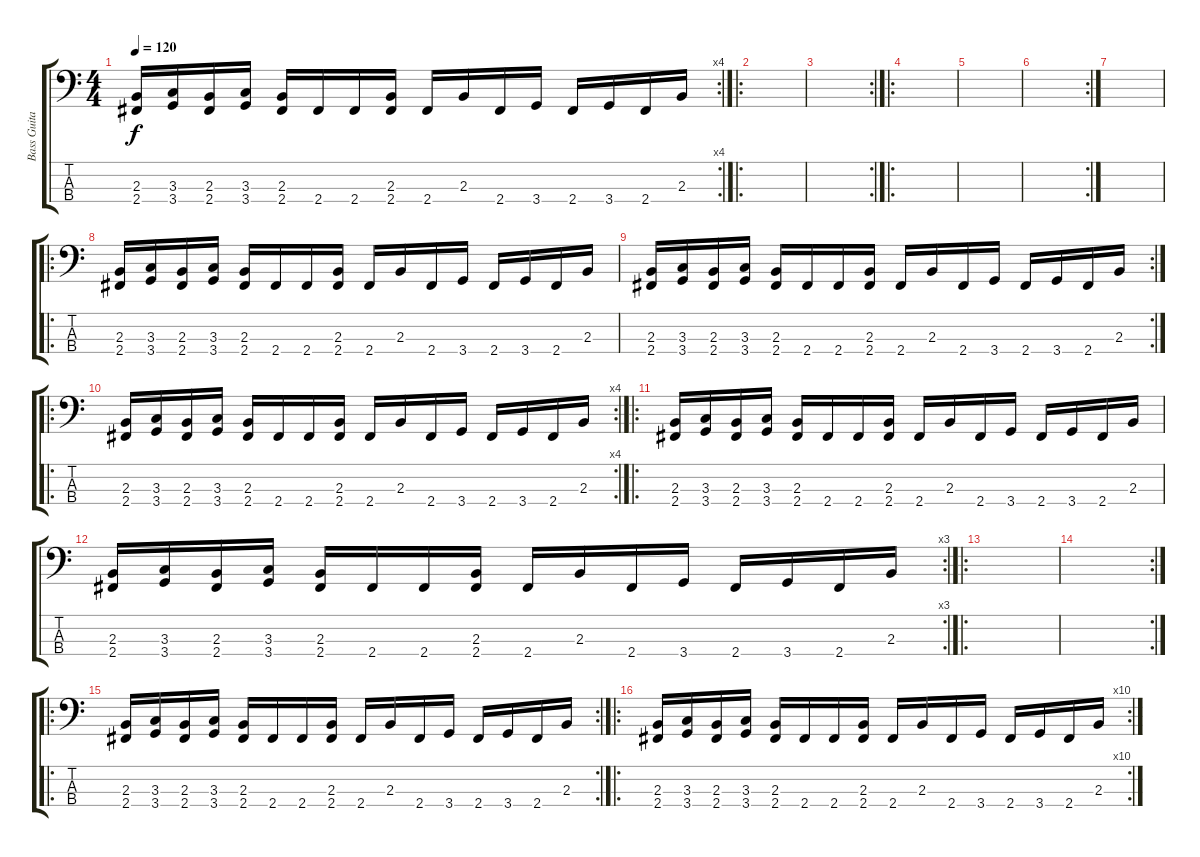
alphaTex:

\track ("Bass Guitar" "Bass Guita") {instrument electricbassfinger}
\staff {score tabs}
\tuning (G2 D2 A1 E1) {hide}
\rc 4
\ts (4 4)
\tempo 120
\clef f4
\ks c
(2.3 2.4).16{dy f} (3.3 3.4).16 (2.3 2.4).16 (3.3 3.4).16 (2.3 2.4).16 2.4.16 2.4.16 (2.3 2.4).16 2.4.16 2.3.16 2.4.16 3.4.16 2.4.16 3.4.16 2.4.16 2.3.16 |
\ro
|
\rc 2
|
\ro
|
|
\rc 2
|
|
\ro
(2.3 2.4).16 (3.3 3.4).16 (2.3 2.4).16 (3.3 3.4).16 (2.3 2.4).16 2.4.16 2.4.16 (2.3 2.4).16 2.4.16 2.3.16 2.4.16 3.4.16 2.4.16 3.4.16 2.4.16 2.3.16 |
\rc 2
(2.3 2.4).16 (3.3 3.4).16 (2.3 2.4).16 (3.3 3.4).16 (2.3 2.4).16 2.4.16 2.4.16 (2.3 2.4).16 2.4.16 2.3.16 2.4.16 3.4.16 2.4.16 3.4.16 2.4.16 2.3.16 |
\ro
\rc 4
(2.3 2.4).16 (3.3 3.4).16 (2.3 2.4).16 (3.3 3.4).16 (2.3 2.4).16 2.4.16 2.4.16 (2.3 2.4).16 2.4.16 2.3.16 2.4.16 3.4.16 2.4.16 3.4.16 2.4.16 2.3.16 |
\ro
(2.3 2.4).16 (3.3 3.4).16 (2.3 2.4).16 (3.3 3.4).16 (2.3 2.4).16 2.4.16 2.4.16 (2.3 2.4).16 2.4.16 2.3.16 2.4.16 3.4.16 2.4.16 3.4.16 2.4.16 2.3.16 |
\rc 3
(2.3 2.4).16 (3.3 3.4).16 (2.3 2.4).16 (3.3 3.4).16 (2.3 2.4).16 2.4.16 2.4.16 (2.3 2.4).16 2.4.16 2.3.16 2.4.16 3.4.16 2.4.16 3.4.16 2.4.16 2.3.16 |
\ro
|
\rc 2
|
\ro
\rc 2
(2.3 2.4).16 (3.3 3.4).16 (2.3 2.4).16 (3.3 3.4).16 (2.3 2.4).16 2.4.16 2.4.16 (2.3 2.4).16 2.4.16 2.3.16 2.4.16 3.4.16 2.4.16 3.4.16 2.4.16 2.3.16 |
\ro
\rc 10
(2.3 2.4).16 (3.3 3.4).16 (2.3 2.4).16 (3.3 3.4).16 (2.3 2.4).16 2.4.16 2.4.16 (2.3 2.4).16 2.4.16 2.3.16 2.4.16 3.4.16 2.4.16 3.4.16 2.4.16 2.3.16
